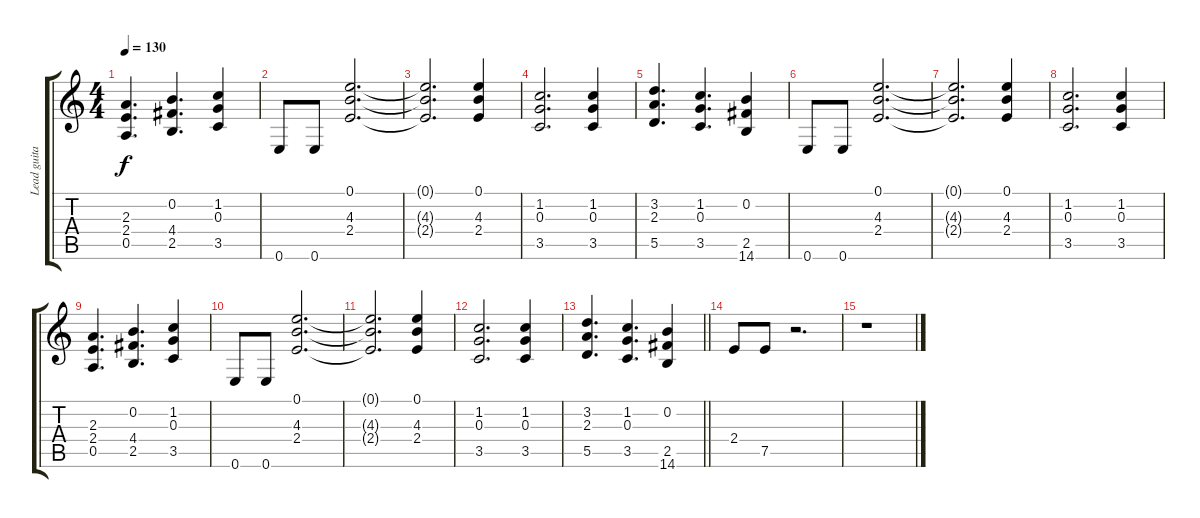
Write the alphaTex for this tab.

\track ("Lead guitar" "Lead guita") {instrument distortionguitar}
\staff {score tabs}
\tuning (E4 B3 G3 D3 A2 E2) {hide}
\ts (4 4)
\tempo 130
\clef g2
\ks c
(2.3 2.4 0.5).4{d dy f} (0.2 4.4 2.5).4{d} (1.2 0.3 3.5).4 |
0.6.8{instrument distortionguitar} 0.6.8 (0.1 4.3 2.4).2{d} |
(0.1{t} 4.3{t} 2.4{t}).2{d} (0.1 4.3 2.4).4 |
(1.2 0.3 3.5).2{d} (1.2 0.3 3.5).4 |
(3.2 2.3 5.5).4{d} (1.2 0.3 3.5).4{d} (0.2 2.5 14.6).4 |
0.6.8{instrument distortionguitar} 0.6.8 (0.1 4.3 2.4).2{d} |
(0.1{t} 4.3{t} 2.4{t}).2{d} (0.1 4.3 2.4).4 |
(1.2 0.3 3.5).2{d} (1.2 0.3 3.5).4 |
(2.3 2.4 0.5).4{d} (0.2 4.4 2.5).4{d} (1.2 0.3 3.5).4 |
0.6.8{instrument distortionguitar} 0.6.8 (0.1 4.3 2.4).2{d} |
(0.1{t} 4.3{t} 2.4{t}).2{d} (0.1 4.3 2.4).4 |
(1.2 0.3 3.5).2{d} (1.2 0.3 3.5).4 |
\barLineRight lightlight
(3.2 2.3 5.5).4{d} (1.2 0.3 3.5).4{d} (0.2 2.5 14.6).4 |
2.4.8 7.5.8 r.2{d} |
r.1
